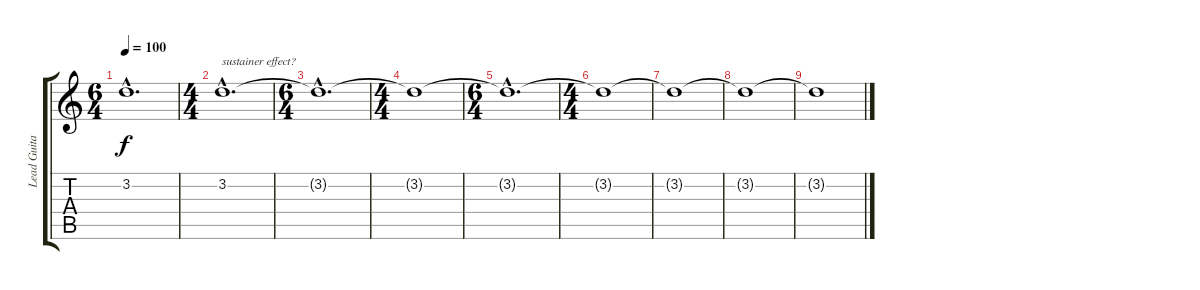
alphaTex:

\track ("Lead Guitar" "Lead Guita") {instrument overdrivenguitar}
\staff {score tabs}
\tuning (E4 B3 G3 D3 A2 D2) {hide}
\ts (6 4)
\tempo 100
\clef g2
\ks c
3.2{hac t}.1{d dy f} |
\ts (4 4)
3.2{hac}.1{d txt "sustainer effect?"} |
\ts (6 4)
3.2{hac t}.1{d} |
\ts (4 4)
3.2{t}.1 |
\ts (6 4)
3.2{hac t}.1{d} |
\ts (4 4)
3.2{t}.1 |
3.2{t}.1 |
3.2{t}.1 |
3.2{t}.1
